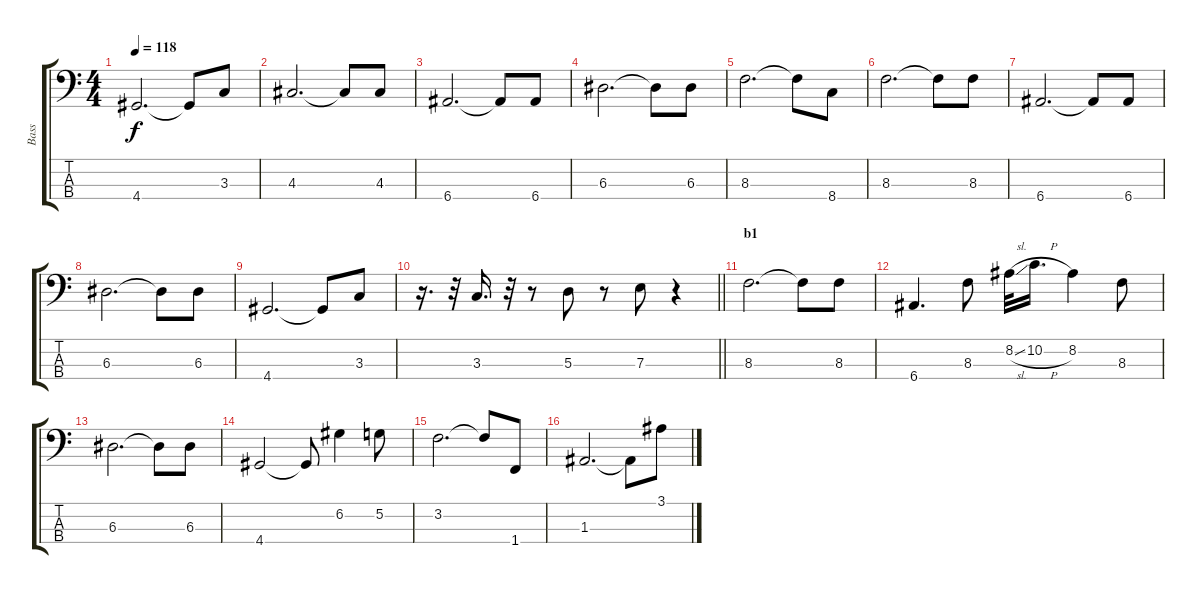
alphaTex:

\track ("Bass" "Bass") {instrument fretlessbass}
\staff {score tabs}
\tuning (G2 D2 A1 E1) {hide}
\ts (4 4)
\tempo 118
\clef f4
\ks c
4.4.2{d dy f} 4.4{t}.8 3.3.8 |
4.3.2{d} 4.3{t}.8 4.3.8 |
6.4.2{d} 6.4{t}.8 6.4.8 |
6.3.2{d} 6.3{t}.8 6.3.8 |
8.3.2{d} 8.3{t}.8 8.4.8 |
8.3.2{d} 8.3{t}.8 8.3.8 |
6.4.2{d} 6.4{t}.8 6.4.8 |
6.3.2{d} 6.3{t}.8 6.3.8 |
4.4.2{d} 4.4{t}.8 3.3.8 |
\barLineRight lightlight
r.16{d} r.32 3.3.16{d} r.32 r.8 5.3.8 r.8 7.3.8 r.4 |
\section ("" "b1")
8.3.2{d} 8.3{t}.8 8.3.8 |
6.4.4{d} 8.3.8 8.2{sl}.32 10.2{h}.16{d} 8.2.4 8.3.8 |
6.3.2{d} 6.3{t}.8 6.3.8 |
4.4.2 4.4{t}.8 6.2.4 5.2.8 |
3.2.2{d} 3.2{t}.8 1.4.8 |
1.3.2{d} 1.3{t}.8 3.1.8
